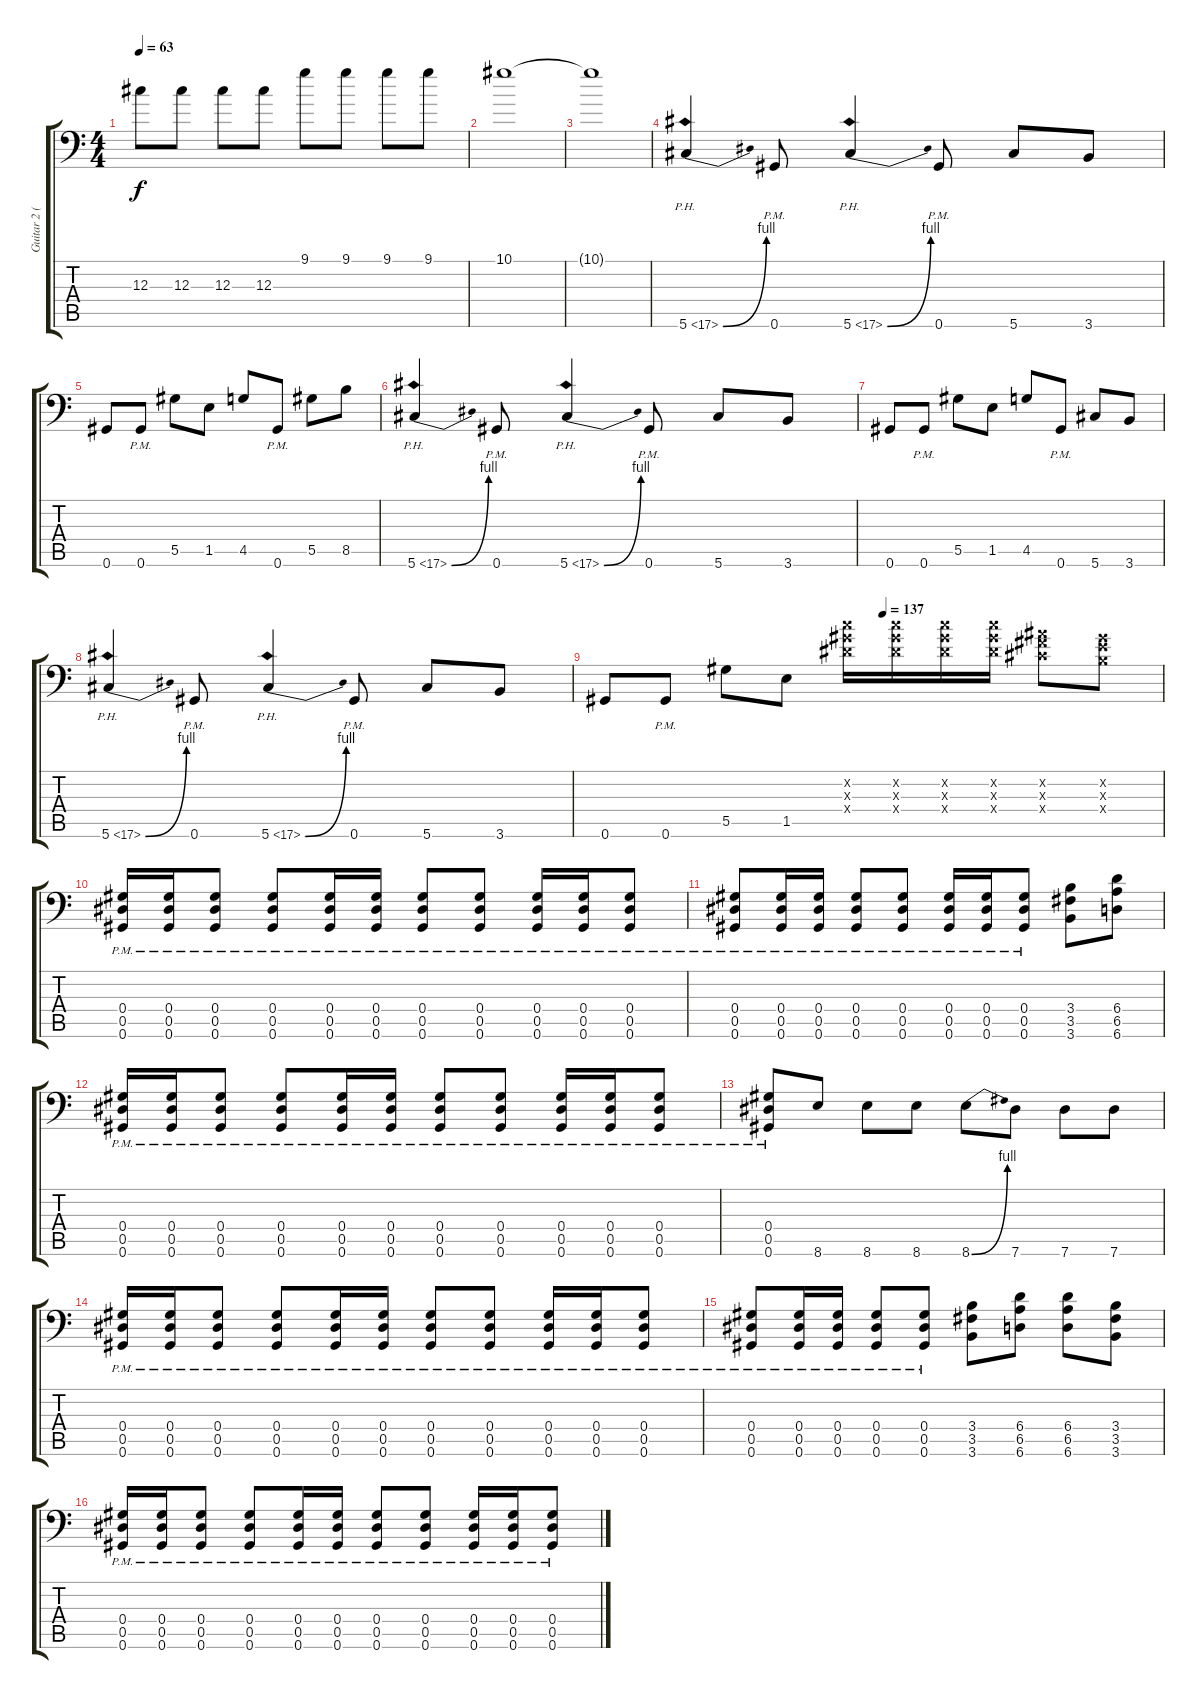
\track ("Guitar 2 (Drop G#)" "Guitar 2 (") {instrument distortionguitar}
\staff {score tabs}
\tuning (Bb3 F3 Db3 Ab2 Eb2 Ab1) {hide}
\ts (4 4)
\tempo 63
\clef f4
\ks c
12.3.8{dy f} 12.3.8 12.3.8 12.3.8 9.1.8 9.1.8 9.1.8 9.1.8 |
10.1.1 |
10.1{t}.1 |
5.6{be (bend 0 0 60 4) ph 12}.4 0.6{pm}.8 5.6{be (bend 0 0 60 4) ph 12}.4 0.6{pm}.8 5.6.8 3.6.8 |
0.6.8 0.6{pm}.8 5.5.8 1.5.8 4.5.8 0.6{pm}.8 5.5.8 8.5.8 |
5.6{be (bend 0 0 60 4) ph 12}.4 0.6{pm}.8 5.6{be (bend 0 0 60 4) ph 12}.4 0.6{pm}.8 5.6.8 3.6.8 |
0.6.8 0.6{pm}.8 5.5.8 1.5.8 4.5.8 0.6{pm}.8 5.6.8 3.6.8 |
5.6{be (bend 0 0 60 4) ph 12}.4 0.6{pm}.8 5.6{be (bend 0 0 60 4) ph 12}.4 0.6{pm}.8 5.6.8 3.6.8 |
\tempo (137 0.5)
0.6.8 0.6{pm}.8 5.5.8 1.5.8 (7.2{x} 7.3{x} 7.4{x}).16 (7.2{x} 7.3{x} 7.4{x}).16 (7.2{x} 7.3{x} 7.4{x}).16 (7.2{x} 7.3{x} 7.4{x}).16 (5.2{x} 5.3{x} 5.4{x}).8 (3.2{x} 3.3{x} 3.4{x}).8 |
(0.4{pm} 0.5{pm} 0.6{pm}).16 (0.4{pm} 0.5{pm} 0.6{pm}).16 (0.4{pm} 0.5{pm} 0.6{pm}).8 (0.4{pm} 0.5{pm} 0.6{pm}).8 (0.4{pm} 0.5{pm} 0.6{pm}).16 (0.4{pm} 0.5{pm} 0.6{pm}).16 (0.4{pm} 0.5{pm} 0.6{pm}).8 (0.4{pm} 0.5{pm} 0.6{pm}).8 (0.4{pm} 0.5{pm} 0.6{pm}).16 (0.4{pm} 0.5{pm} 0.6{pm}).16 (0.4{pm} 0.5{pm} 0.6{pm}).8 |
(0.4{pm} 0.5{pm} 0.6{pm}).8 (0.4{pm} 0.5{pm} 0.6{pm}).16 (0.4{pm} 0.5{pm} 0.6{pm}).16 (0.4{pm} 0.5{pm} 0.6{pm}).8 (0.4{pm} 0.5{pm} 0.6{pm}).8 (0.4{pm} 0.5{pm} 0.6{pm}).16 (0.4{pm} 0.5{pm} 0.6{pm}).16 (0.4{pm} 0.5{pm} 0.6{pm}).8 (3.4 3.5 3.6).8 (6.4 6.5 6.6).8 |
(0.4{pm} 0.5{pm} 0.6{pm}).16 (0.4{pm} 0.5{pm} 0.6{pm}).16 (0.4{pm} 0.5{pm} 0.6{pm}).8 (0.4{pm} 0.5{pm} 0.6{pm}).8 (0.4{pm} 0.5{pm} 0.6{pm}).16 (0.4{pm} 0.5{pm} 0.6{pm}).16 (0.4{pm} 0.5{pm} 0.6{pm}).8 (0.4{pm} 0.5{pm} 0.6{pm}).8 (0.4{pm} 0.5{pm} 0.6{pm}).16 (0.4{pm} 0.5{pm} 0.6{pm}).16 (0.4{pm} 0.5{pm} 0.6{pm}).8 |
(0.4{pm} 0.5{pm} 0.6{pm}).8 8.6.8 8.6.8 8.6.8 8.6{be (bend 0 0 60 4)}.8 7.6.8 7.6.8 7.6.8 |
(0.4{pm} 0.5{pm} 0.6{pm}).16 (0.4{pm} 0.5{pm} 0.6{pm}).16 (0.4{pm} 0.5{pm} 0.6{pm}).8 (0.4{pm} 0.5{pm} 0.6{pm}).8 (0.4{pm} 0.5{pm} 0.6{pm}).16 (0.4{pm} 0.5{pm} 0.6{pm}).16 (0.4{pm} 0.5{pm} 0.6{pm}).8 (0.4{pm} 0.5{pm} 0.6{pm}).8 (0.4{pm} 0.5{pm} 0.6{pm}).16 (0.4{pm} 0.5{pm} 0.6{pm}).16 (0.4{pm} 0.5{pm} 0.6{pm}).8 |
(0.4{pm} 0.5{pm} 0.6{pm}).8 (0.4{pm} 0.5{pm} 0.6{pm}).16 (0.4{pm} 0.5{pm} 0.6{pm}).16 (0.4{pm} 0.5{pm} 0.6{pm}).8 (0.4{pm} 0.5{pm} 0.6{pm}).8 (3.4 3.5 3.6).8 (6.4 6.5 6.6).8 (6.4 6.5 6.6).8 (3.4 3.5 3.6).8 |
(0.4{pm} 0.5{pm} 0.6{pm}).16 (0.4{pm} 0.5{pm} 0.6{pm}).16 (0.4{pm} 0.5{pm} 0.6{pm}).8 (0.4{pm} 0.5{pm} 0.6{pm}).8 (0.4{pm} 0.5{pm} 0.6{pm}).16 (0.4{pm} 0.5{pm} 0.6{pm}).16 (0.4{pm} 0.5{pm} 0.6{pm}).8 (0.4{pm} 0.5{pm} 0.6{pm}).8 (0.4{pm} 0.5{pm} 0.6{pm}).16 (0.4{pm} 0.5{pm} 0.6{pm}).16 (0.4{pm} 0.5{pm} 0.6{pm}).8
